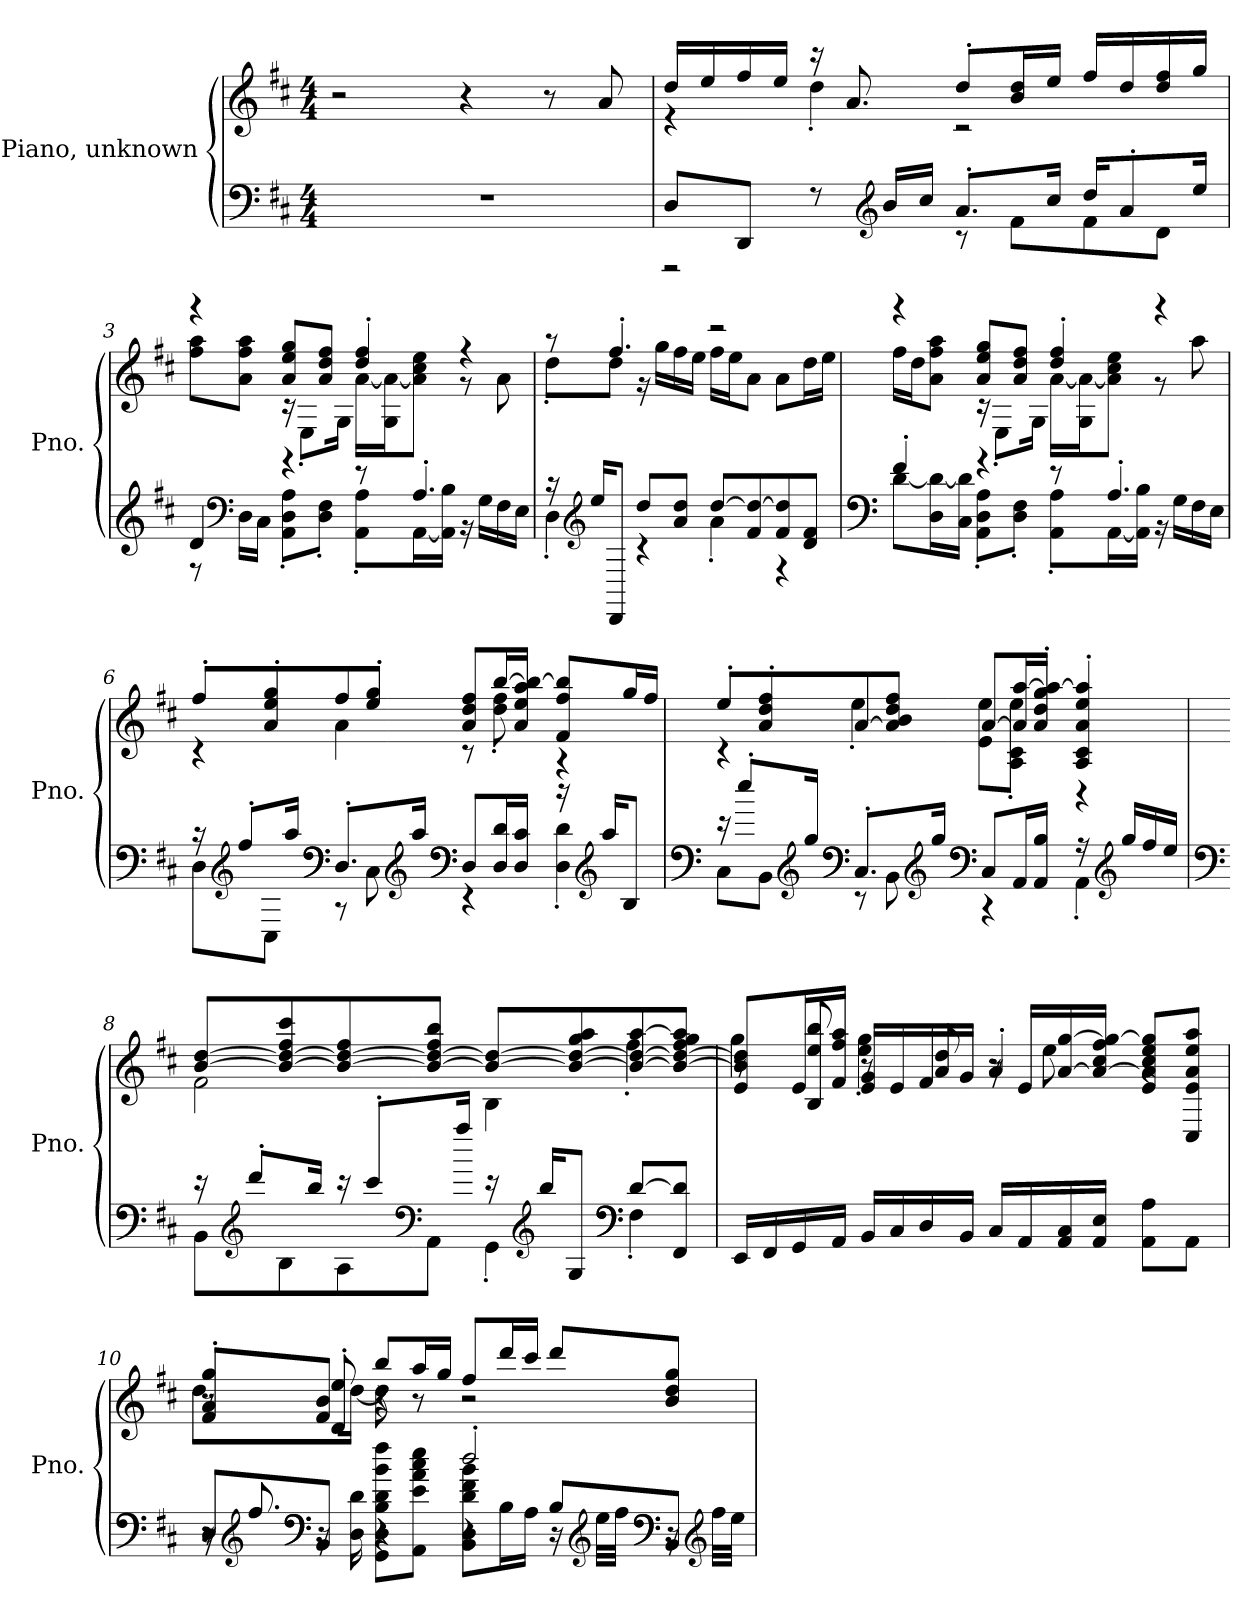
**kern	**kern
*part1	*part1
*staff2	*staff1
*I"Piano, unknown	*
*I'Pno.	*
*clefF4	*clefG2
*k[f#c#]	*k[f#c#]
*M4/4	*M4/4
*MM120	*MM120
=1	=1
1r	2r
.	4r
.	8r
.	8a/
=2	=2
*^	*^
8D/L	2r	16dd/LL	4r
.	.	16ee/	.
8DD/J	.	16ff#/	.
.	.	16ee/JJ	.
8r	.	16r	4dd'\
.	.	8.a/	.
*clefG2	*	*	*
16b/LL	.	.	.
16cc#/JJ	.	.	.
8.a'/L	8r	8dd'/L	2r
.	8f#\L	16b/ 16dd/L	.
16cc#/Jk	.	16ee/JJ	.
16dd/KL	8f#\	16ff#/LL	.
8a'/	.	16dd/	.
.	8d\J	16dd/ 16ff#/	.
16ee/Jk	.	16gg/JJ	.
=3	=3	=3	=3
4d/	8r	4r	8ff#\ 8aa\L
*clefF4	*	*	*
.	16D\LL	.	8a\ 8ff#\ 8aa\J
.	16C#\JJ	.	.
4r	8AA\' 8D\' 8A\'L	8a/ 8ee/ 8gg/L	16r
.	.	.	8E'\L
.	8D\' 8F#\'J	8a/ 8dd/ 8ff#/J	.
.	.	.	16G\Jk
8r	8AA\' 8A\'L	4dd/' 4ff#/'	[16a\LL
.	.	.	16G\ 16a\_J
4.A'/	[16AA\L	.	8a\] 8cc#\ 8ee\J
.	16AA\] 16B\JJ	.	.
.	16r	4r	8r
.	16G\LL	.	.
.	16F#\	.	8a\
.	16E\JJ	.	.
!!LO:LB:g=z	!!
=4	=4	=4	=4
16r	4D'\	8r	8dd'\L
*clefG2	*	*	*
16ee/KL	.	.	.
8DD/J	.	4.ff#'/	8dd\J
8dd/L	4r	.	16r
.	.	.	16gg\LL
8a/ 8dd/J	.	.	16ff#\
.	.	.	16ee\JJ
[8dd/L	4a'\	2r	16ff#\LL
.	.	.	16ee\J
8f#/ 8dd/_	.	.	8a\J
8f#/ 8dd/]	4r	.	8a\L
8d/ 8f#/J	.	.	16dd\L
.	.	.	16ee\JJ
=5	=5	=5	=5
*clefF4	*	*	*
4f#'/	[8d\L	4r	16ff#\LL
.	.	.	16dd\J
.	16D\ 16d\_L	.	8a\ 8ff#\ 8aa\J
.	16C#\ 16d\]JJ	.	.
4r	8AA\' 8D\' 8A\'L	8a/ 8ee/ 8gg/L	16r
.	.	.	8E'\L
.	8D\' 8F#\'J	8a/ 8dd/ 8ff#/J	.
.	.	.	16G\Jk
8r	8AA\' 8A\'L	4dd/' 4ff#/'	[16a\LL
.	.	.	16G\ 16a\_J
4.A'/	[16AA\L	.	8a\] 8cc#\ 8ee\J
.	16AA\] 16B\JJ	.	.
.	16r	4r	8r
.	16G\LL	.	.
.	16F#\	.	8aa\
.	16E\JJ	.	.
!!LO:LB:g=z	!!
=6	=6	=6	=6
16r	8D\L	8ff#'/L	4r
*clefG2	*	*	*
8ff#'/L	.	.	.
.	8C#\J	8a/' 8ee/' 8gg/'	.
16aa/Jk	.	.	.
*clefF4	*	*	*
8.D'/L	8r	8ff#/	4a\
.	8C#\	8ee/' 8gg/'J	.
*clefG2	*	*	*
16aa/Jk	.	.	.
*clefF4	*	*	*
8D/L	4r	8a/ 8dd/ 8ff#/L	8r
16D/ 16d/L	.	[16bb/L	8dd\' 8ff#\'
16D/ 16c#/JJ	.	16a/ 16ee/ 16aa/ 16bb/_JJ	.
16r	4D\' 4d\'	8f#/ 8ff#/ 8bb/]L	4r
*clefG2	*	*	*
16aa/KL	.	.	.
8B/J	.	16gg/L	.
.	.	16ff#/JJ	.
!!LO:LB:g=z	!!
=7	=7	=7	=7
*clefF4	*	*	*
16r	8C#\L	8ee'/L	4r
8ee'/L	.	.	.
.	8BB\J	8a/' 8dd/' 8ff#/'	.
*clefG2	*	*	*
16gg/Jk	.	.	.
*clefF4	*	*	*
8.C#'/L	8r	[8a/	4ee'\
.	8BB\	8a/] 8b/ 8dd/ 8ff#/J	.
*clefG2	*	*	*
16gg/Jk	.	.	.
*clefF4	*	*	*
8C#/L	4r	[8a/L	8e\ 8ee\L
16AA/L	.	16a/] [16aa/L	8A\' 8c#\' 8ee\'J
16AA/ 16B/JJ	.	16a/' 16dd/' 16gg/' 16aa/_'JJ	.
16r	4AA'\	4A/' 4c#/' 4a/' 4ee/' 4aa/]'	4r
*clefG2	*	*	*
16gg/LL	.	.	.
16ff#/	.	.	.
16ee/JJ	.	.	.
!!LO:LB:g=z	!!
=8	=8	=8	=8
*clefF4	*	*	*
16r	8BB\L	[8b/ [8dd/L	2f#\
*clefG2	*	*	*
8ddd'/L	.	.	.
.	8B\	8b/_ 8dd/_ 8ff#/ 8ccc#/	.
16bb/Jk	.	.	.
16r	8A\	8b/_ 8dd/_ 8ff#/	.
8ccc#'/L	.	.	.
*clefF4	*	*	*
.	8AA\J	8b/_ 8dd/_ 8ff#/ 8bb/J	.
16aa/Jk	.	.	.
16r	4GG'\	8b/_ 8dd/_L	4B\
*clefG2	*	*	*
16bb/KL	.	.	.
8G/J	.	8b/_ 8dd/_ 8gg/ 8aa/	.
*clefF4	*	*	*
[8d/L	4F#'\	8b/_ 8dd/_ [8aa/	4ff#'\
8FF#/ 8d/]J	.	8b/_ 8dd/_ 8ff#/ 8gg/ 8aa/]J	.
*v	*v	*	*
=9	=9	=9
*	*	*^
16EE/LL	8e/ 8b/] 8dd/]L	4gg\	8r
16FF#/	.	.	.
16GG/	16e/L	.	8B/ 8ee/ 8bb/
16AA/JJ	16f#/ 16ff#/ 16aa/JJ	.	.
16BB/LL	16e/ 16g/LL	4ee\' 4gg\'	8r
16C#/	16e/	.	.
16D/	16f#/	.	8a/ 8dd/
16BB/JJ	16g/JJ	.	.
16C#/LL	16r	8r	4a'/
16AA/	16e/LL	.	.
16AA/ 16C#/	[16a/ [16gg/	8ee\	.
16AA/ 16E/JJ	16a/_ 16cc#/ 16ff#/ 16gg/_JJ	.	.
8AA\ 8A\L	8e/ 8a/] 8cc#/ 8ee/ 8gg/]L	4r	4r
8AA\J	8C#/ 8e/ 8a/ 8ee/ 8aa/J	.	.
!!LO:LB:g=z	!!	!!
=10	=10	=10	=10
*^	*	*	*
*	*^	*	*	*
16r	8r	8D/L	8f#/' 8a/' 8gg/'L	8.dd\L	8r
*clefG2	*	*	*	*	*
8.ff#/	.	.	.	.	.
*clefF4	*	*	*	*	*
.	16r	8BB/J	8f#/ 8b/J	.	8d/' 8ee/'
.	16D\ 16d\	.	.	[16dd\Jk	.
4r	8GG\ 8D\ 8B\ 8d\ 8b\ 8ff#\L	4r	8bb/L	8dd\]	4r
.	8AA\ 8e\ 8a\ 8cc#\ 8ee\J	.	16aa/L	8r	.
.	.	.	16gg/JJ	.	.
2dd'/	8BB\ 8D\ 8d\ 8f#\ 8b\L	4r	8ff#/L	2r	2r
.	16B\L	.	16ddd/L	.	.
.	16A\JJ	.	16ccc#/JJ	.	.
.	16r	8B/L	8ddd/L	.	.
*clefG2	*	*	*	*	*
.	32ee\LLL	.	.	.	.
.	32ff#\JJJ	.	.	.	.
*clefF4	*	*	*	*	*
.	16r	8BB/J	8b/ 8dd/ 8gg/J	.	.
*clefG2	*	*	*	*	*
.	32ff#\LLL	.	.	.	.
.	32ee\JJJ	.	.	.	.
*v	*v	*v	*	*	*
*	*v	*v	*v
=	=
*-	*-
